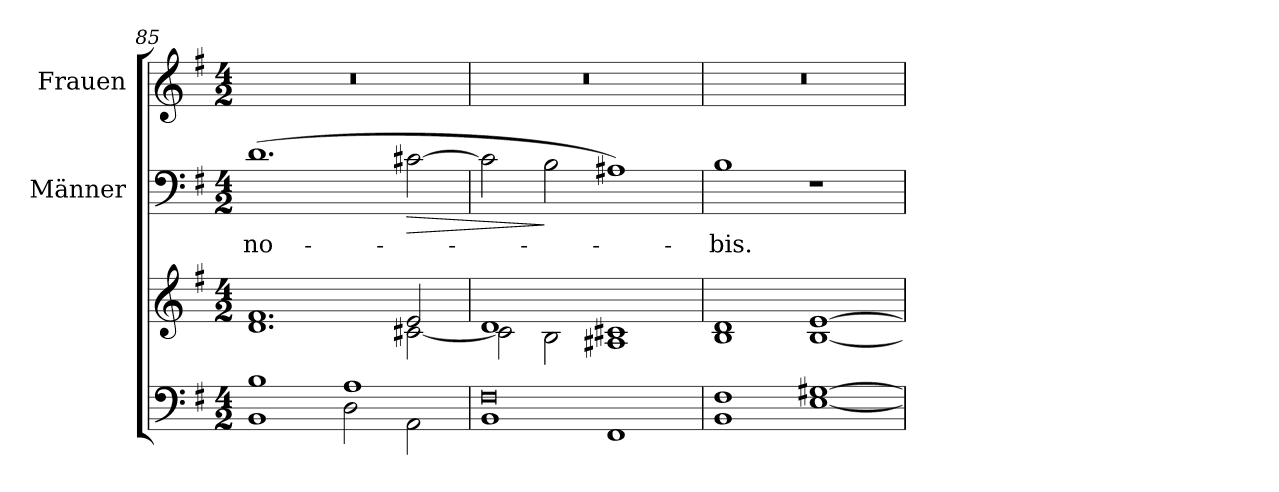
**kern	**kern	**kern	**text	**dynam	**kern
*part3	*part3	*part2	*part2	*part2	*part1
*staff4	*staff3	*staff2	*staff2	*staff2	*staff1
*	*	*I"Männer	*	*	*I"Frauen
!!LO:LB:g=z
*clefF4	*clefG2	*clefF4	*	*	*clefG2
*k[f#]	*k[f#]	*k[f#]	*	*	*k[f#]
*G:	*G:	*G:	*	*	*G:
*M4/2	*M4/2	*M4/2	*	*	*M4/2
=85	=85	=85	=85	=85	=85
*^	*^	*	*	*	*
!	!	!	!	!	!LO:LY:b	!	!
1B	1BB	1.f#	1.d	(>1.d	no-	.	0r
1A	2D\	.	.	.	.	.	.
!	!	!	!	!	!	!LO:HP:b	!
.	2AA\	2e/	[<2c#X\	[2c#X\	.	>	.
=86	=86	=86	=86	=86	=86	=86	=86
0F#	1BB	1d	2c#\]	2c#\]	.	.	0r
.	.	.	2B\	2B\	.	]	.
.	1FF#	1c#X	1A#X	1A#X)	.	.	.
=87	=87	=87	=87	=87	=87	=87	=87
!	!	!	!	!	!LO:LY:b	!	!
1F#	1BB	1d	1B	1B	-bis.	.	0r
[>1G#X	[<1E	[>1e	[<1B	1r	.	.	.
*v	*v	*	*	*	*	*	*
*	*v	*v	*	*	*	*
=	=	=	=	=	=
*-	*-	*-	*-	*-	*-
